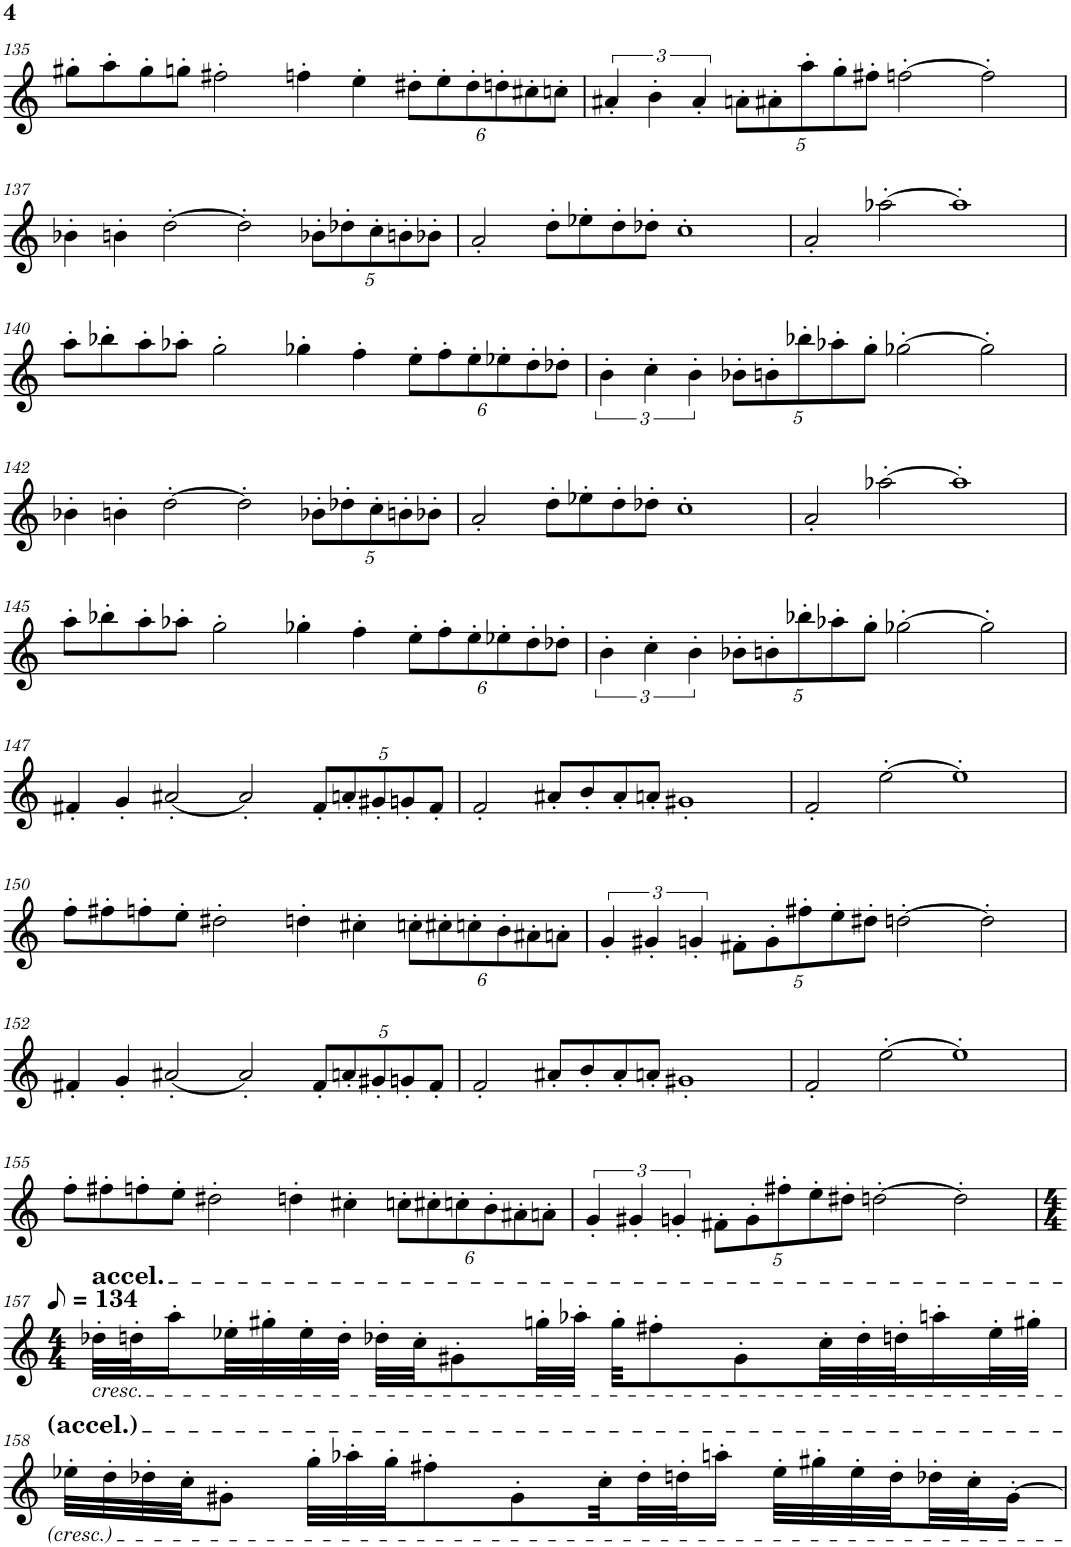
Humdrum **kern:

**kern
*part1
*staff1
*I"Flauta Transversal
*I'Fl.
!!LO:PB:g=z
*clefG2
*k[]
*M4/2
=135
8gg#X'\L
8aa'\
8gg#'\
8ggn'\J
2ff#X'\
4ffn'\
4ee'\
*Xbrackettup
12dd#X'\L
12ee'\
12dd#'\
12ddn'\
12cc#X'\
12ccn'\J
=136
*brackettup
6a#X'/
6b'\
6a#'/
*Xbrackettup
10an'\L
10a#X'\
10aa'\
10gg'\
10ff#X'\J
[2ffn'\
2ff'\]
!!LO:LB:g=z
=137
4b-X'\
4bn'\
[2dd'\
2dd'\]
10b-X'\L
10dd-X'\
10cc'\
10bn'\
10b-X'\J
=138
2a'/
8dd'\L
8ee-X'\
8dd'\
8dd-X'\J
1cc'
=139
2a'/
[2aa-X'\
1aa-']
!!LO:LB:g=z
=140
8aa'\L
8bb-X'\
8aa'\
8aa-X'\J
2gg'\
4gg-X'\
4ff'\
12ee'\L
12ff'\
12ee'\
12ee-X'\
12dd'\
12dd-X'\J
=141
*brackettup
6b'\
6cc'\
6b'\
*Xbrackettup
10b-X'\L
10bn'\
10bb-X'\
10aa-X'\
10gg'\J
[2gg-X'\
2gg-'\]
!!LO:LB:g=z
=142
4b-X'\
4bn'\
[2dd'\
2dd'\]
10b-X'\L
10dd-X'\
10cc'\
10bn'\
10b-X'\J
=143
2a'/
8dd'\L
8ee-X'\
8dd'\
8dd-X'\J
1cc'
=144
2a'/
[2aa-X'\
1aa-']
!!LO:LB:g=z
=145
8aa'\L
8bb-X'\
8aa'\
8aa-X'\J
2gg'\
4gg-X'\
4ff'\
12ee'\L
12ff'\
12ee'\
12ee-X'\
12dd'\
12dd-X'\J
=146
*brackettup
6b'\
6cc'\
6b'\
*Xbrackettup
10b-X'\L
10bn'\
10bb-X'\
10aa-X'\
10gg'\J
[2gg-X'\
2gg-'\]
!!LO:LB:g=z
=147
4f#X'/
4g'/
[2a#X'/
2a#'/]
10f#'/L
10an'/
10g#X'/
10gn'/
10f#'/J
=148
2f'/
8a#X'/L
8b'/
8a#'/
8an'/J
1g#X'
=149
2f'/
[2ee'\
1ee']
!!LO:LB:g=z
=150
8ff'\L
8ff#X'\
8ffn'\
8ee'\J
2dd#X'\
4ddn'\
4cc#X'\
12ccn'\L
12cc#X'\
12ccn'\
12b'\
12a#X'\
12an'\J
=151
*brackettup
6g'/
6g#X'/
6gn'/
*Xbrackettup
10f#X'\L
10g'\
10ff#X'\
10ee'\
10dd#X'\J
[2ddn'\
2dd'\]
!!LO:LB:g=z
=152
4f#X'/
4g'/
[2a#X'/
2a#'/]
10f#'/L
10an'/
10g#X'/
10gn'/
10f#'/J
=153
2f'/
8a#X'/L
8b'/
8a#'/
8an'/J
1g#X'
=154
2f'/
[2ee'\
1ee']
!!LO:LB:g=z
=155
8ff'\L
8ff#X'\
8ffn'\
8ee'\J
2dd#X'\
4ddn'\
4cc#X'\
12ccn'\L
12cc#X'\
12ccn'\
12b'\
12a#X'\
12an'\J
=156
*brackettup
6g'/
6g#X'/
6gn'/
*Xbrackettup
10f#X'\L
10g'\
10ff#X'\
10ee'\
10dd#X'\J
[2ddn'\
2dd'\]
!!LO:LB:g=z
=157
*M4/4
*MM67
!LO:TX:b:i:t=cresc.
!LO:TX:a:t=accel.
32dd-X'\LLL
32ddn'\J
16aa'\
32ee-X'\L
32gg#X'\
32ee-'\
32dd'\JJJ
32dd-X'\LLL
32cc'\JJ
8g#X'\
32ggn'\LL
32aa-X'\JJJ
32gg'\KKL
8ff#X'\
8g#'\
32cc'\LL
32dd-'\
32ddn'\J
16aan'\
32ee-'\L
32gg#X'\JJJ
!!LO:LB:g=z
=158
32ee-X'\LLL
32dd'\
32dd-X'\
32cc'\JJ
8g#X'\J
32gg'\LLL
32aa-X'\
32gg'\JJ
8ff#X'\
8g#'\
32cc'\LL
32dd-'\
32ddn'\J
16aan'\JJ
32ee-'\LLL
32gg#X'\
32ee-'\
32dd'\
32dd-X'\
32cc'\J
[16g#'\JJ
=
*-
